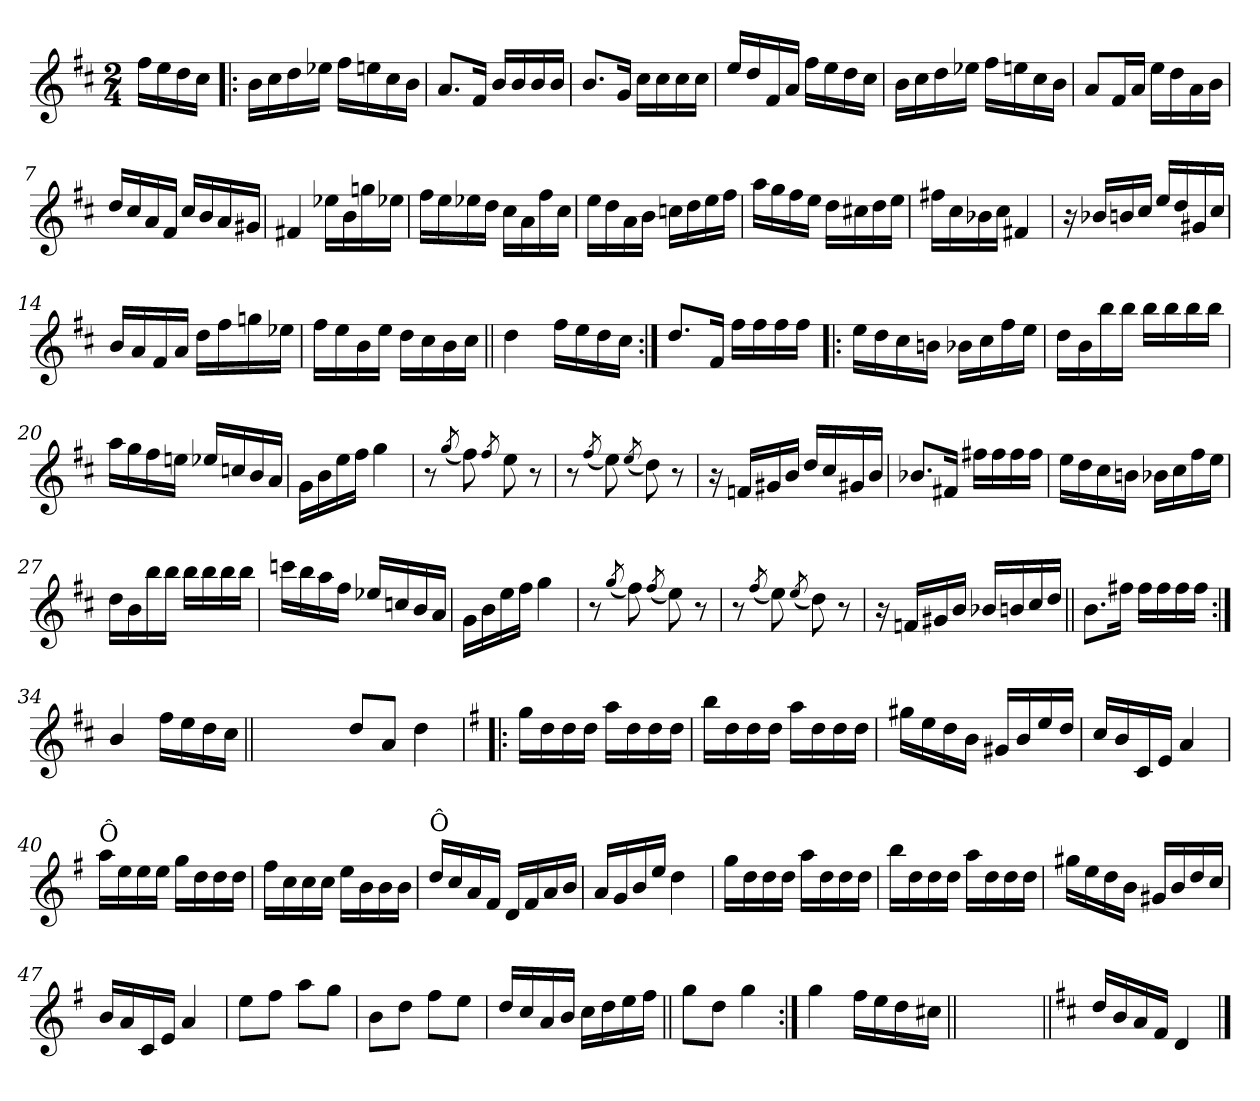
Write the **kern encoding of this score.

**kern
*part1
*staff1
*clefG2
*k[f#c#]
*D:
*M2/4
=
16ff#\LL
16ee\
16dd\
16cc#\JJ
=1!|:
16b\LL
16cc#\
16dd\
16ee-X\JJ
16ff#\LL
16een\
16cc#\
16b\JJ
=2
8.a/L
16f#/Jk
16b/LL
16b/
16b/
16b/JJ
=3
8.b/L
16g/Jk
16cc#\LL
16cc#\
16cc#\
16cc#\JJ
=4
16ee/LL
16dd/
16f#/
16a/JJ
16ff#\LL
16ee\
16dd\
16cc#\JJ
!!LO:LB:g=z
=5
16b\LL
16cc#\
16dd\
16ee-X\JJ
16ff#\LL
16een\
16cc#\
16b\JJ
=6
8a/L
16f#/L
16a/JJ
16ee\LL
16dd\
16a\
16b\JJ
=7
16dd/LL
16cc#/
16a/
16f#/JJ
16cc#/LL
16b/
16a/
16g#X/JJ
=8
4f#X/
16ee-X\LL
16b\
16ggn\
16ee-X\JJ
!!LO:LB:g=z
=9
16ff#\LL
16ee\
16ee-X\
16dd\JJ
16cc#\LL
16a\
16ff#\
16cc#\JJ
=10
16ee\LL
16dd\
16a\
16b\JJ
16ccn\LL
16dd\
16ee\
16ff#\JJ
=11
16aa\LL
16gg\
16ff#\
16ee\JJ
16dd\LL
16cc#X\
16dd\
16ee\JJ
=12
16ff#X\LL
16cc#\
16b-X\
16cc#\JJ
4f#X/
!!LO:LB:g=z
=13
16r
16b-X/LL
16bn/
16cc#/JJ
16ee/LL
16dd/
16g#X/
16cc#/JJ
=14
16b/LL
16a/
16f#/
16a/JJ
16dd\LL
16ff#\
16ggn\
16ee-X\JJ
=15
16ff#\LL
16ee\
16b\
16ee\JJ
16dd\LL
16cc#\
16b\
16cc#\JJ
=16||
4dd\
16ff#\LL
16ee\
16dd\
16cc#\JJ
!!LO:LB:g=z
=17:|!
8.dd/L
16f#/Jk
16ff#\LL
16ff#\
16ff#\
16ff#\JJ
=18!|:
16ee\LL
16dd\
16cc#\
16bn\JJ
16b-X\LL
16cc#\
16ff#\
16ee\JJ
=19
16dd\LL
16b\
16bb\
16bb\JJ
16bb\LL
16bb\
16bb\
16bb\JJ
=20
16aa\LL
16gg\
16ff#\
16een\JJ
16ee-X/LL
16ccn/
16b/
16a/JJ
!!LO:LB:g=z
=21
16g\LL
16b\
16ee\
16ff#\JJ
4gg\
=22
8r
(<8qgg/
8ff#\)
8qff#/
8ee\
8r
=23
8r
(<8qff#/
8ee\)
(<8qee/
8dd\)
8r
=24
16r
16fn/LL
16g#X/
16b/JJ
16dd/LL
16cc#/
16g#X/
16b/JJ
!!LO:LB:g=z
=25
8.b-X/L
16f#X/Jk
16ff#X\LL
16ff#\
16ff#\
16ff#\JJ
=26
16ee\LL
16dd\
16cc#\
16bn\JJ
16b-X\LL
16cc#\
16ff#\
16ee\JJ
=27
16dd\LL
16b\
16bb\
16bb\JJ
16bb\LL
16bb\
16bb\
16bb\JJ
=28
16cccn\LL
16bb\
16aa\
16ff#\JJ
16ee-X/LL
16ccn/
16b/
16a/JJ
!!LO:LB:g=z
=29
16g\LL
16b\
16ee\
16ff#\JJ
4gg\
=30
8r
(<8qgg/
8ff#\)
(<8qff#/
8ee\)
8r
=31
8r
(<8qff#/
8ee\)
(<8qee/
8dd\)
8r
=32
16r
16fn/LL
16g#X/
16b/JJ
16b-X/LL
16bn/
16cc#/
16dd/JJ
!!LO:LB:g=z
=33||
8.b\L
16ff#X\Jk
16ff#\LL
16ff#\
16ff#\
16ff#\JJ
=34:|!
4b/
16ff#\LL
16ee\
16dd\
16cc#\JJ
=34X341||
2ryy
!!LO:PB:g=z
=35-
8dd/L
8a/J
4dd\
=36!|:
*k[f#]
*G:
16gg\LL
16dd\
16dd\
16dd\JJ
16aa\LL
16dd\
16dd\
16dd\JJ
=37
16bb\LL
16dd\
16dd\
16dd\JJ
16aa\LL
16dd\
16dd\
16dd\JJ
=38
16gg#X\LL
16ee\
16dd\
16b\JJ
16g#X/LL
16b/
16ee/
16dd/JJ
!!LO:LB:g=z
=39
16cc/LL
16b/
16c/
16e/JJ
4a/
=40
!LO:TX:a:t=Ô
16aa\LL
16ee\
16ee\
16ee\JJ
16gg\LL
16dd\
16dd\
16dd\JJ
=41
16ff#\LL
16cc\
16cc\
16cc\JJ
16ee\LL
16b\
16b\
16b\JJ
=42
!LO:TX:a:t=Ô
16dd/LL
16cc/
16a/
16f#/JJ
16d/LL
16f#/
16a/
16b/JJ
!!LO:LB:g=z
=43
16a/LL
16g/
16b/
16ee/JJ
4dd\
=44
16gg\LL
16dd\
16dd\
16dd\JJ
16aa\LL
16dd\
16dd\
16dd\JJ
=45
16bb\LL
16dd\
16dd\
16dd\JJ
16aa\LL
16dd\
16dd\
16dd\JJ
=46
16gg#X\LL
16ee\
16dd\
16b\JJ
16g#X/LL
16b/
16dd/
16cc/JJ
!!LO:LB:g=z
=47
16b/LL
16a/
16c/
16e/JJ
4a/
=48
8ee\L
8ff#\J
8aa\L
8gg\J
=49
8b\L
8dd\J
8ff#\L
8ee\J
=50
16dd/LL
16cc/
16a/
16b/JJ
16cc\LL
16dd\
16ee\
16ff#\JJ
=51||
8gg\L
8dd\J
4gg\
!!LO:LB:g=z
=52:|!
4gg\
16ff#\LL
16ee\
16dd\
16cc#X\JJ
=52X522||
2ryy
=53||
*k[f#c#]
*D:
16dd/LL
16b/
16a/
16f#/JJ
4d/
==
*-
